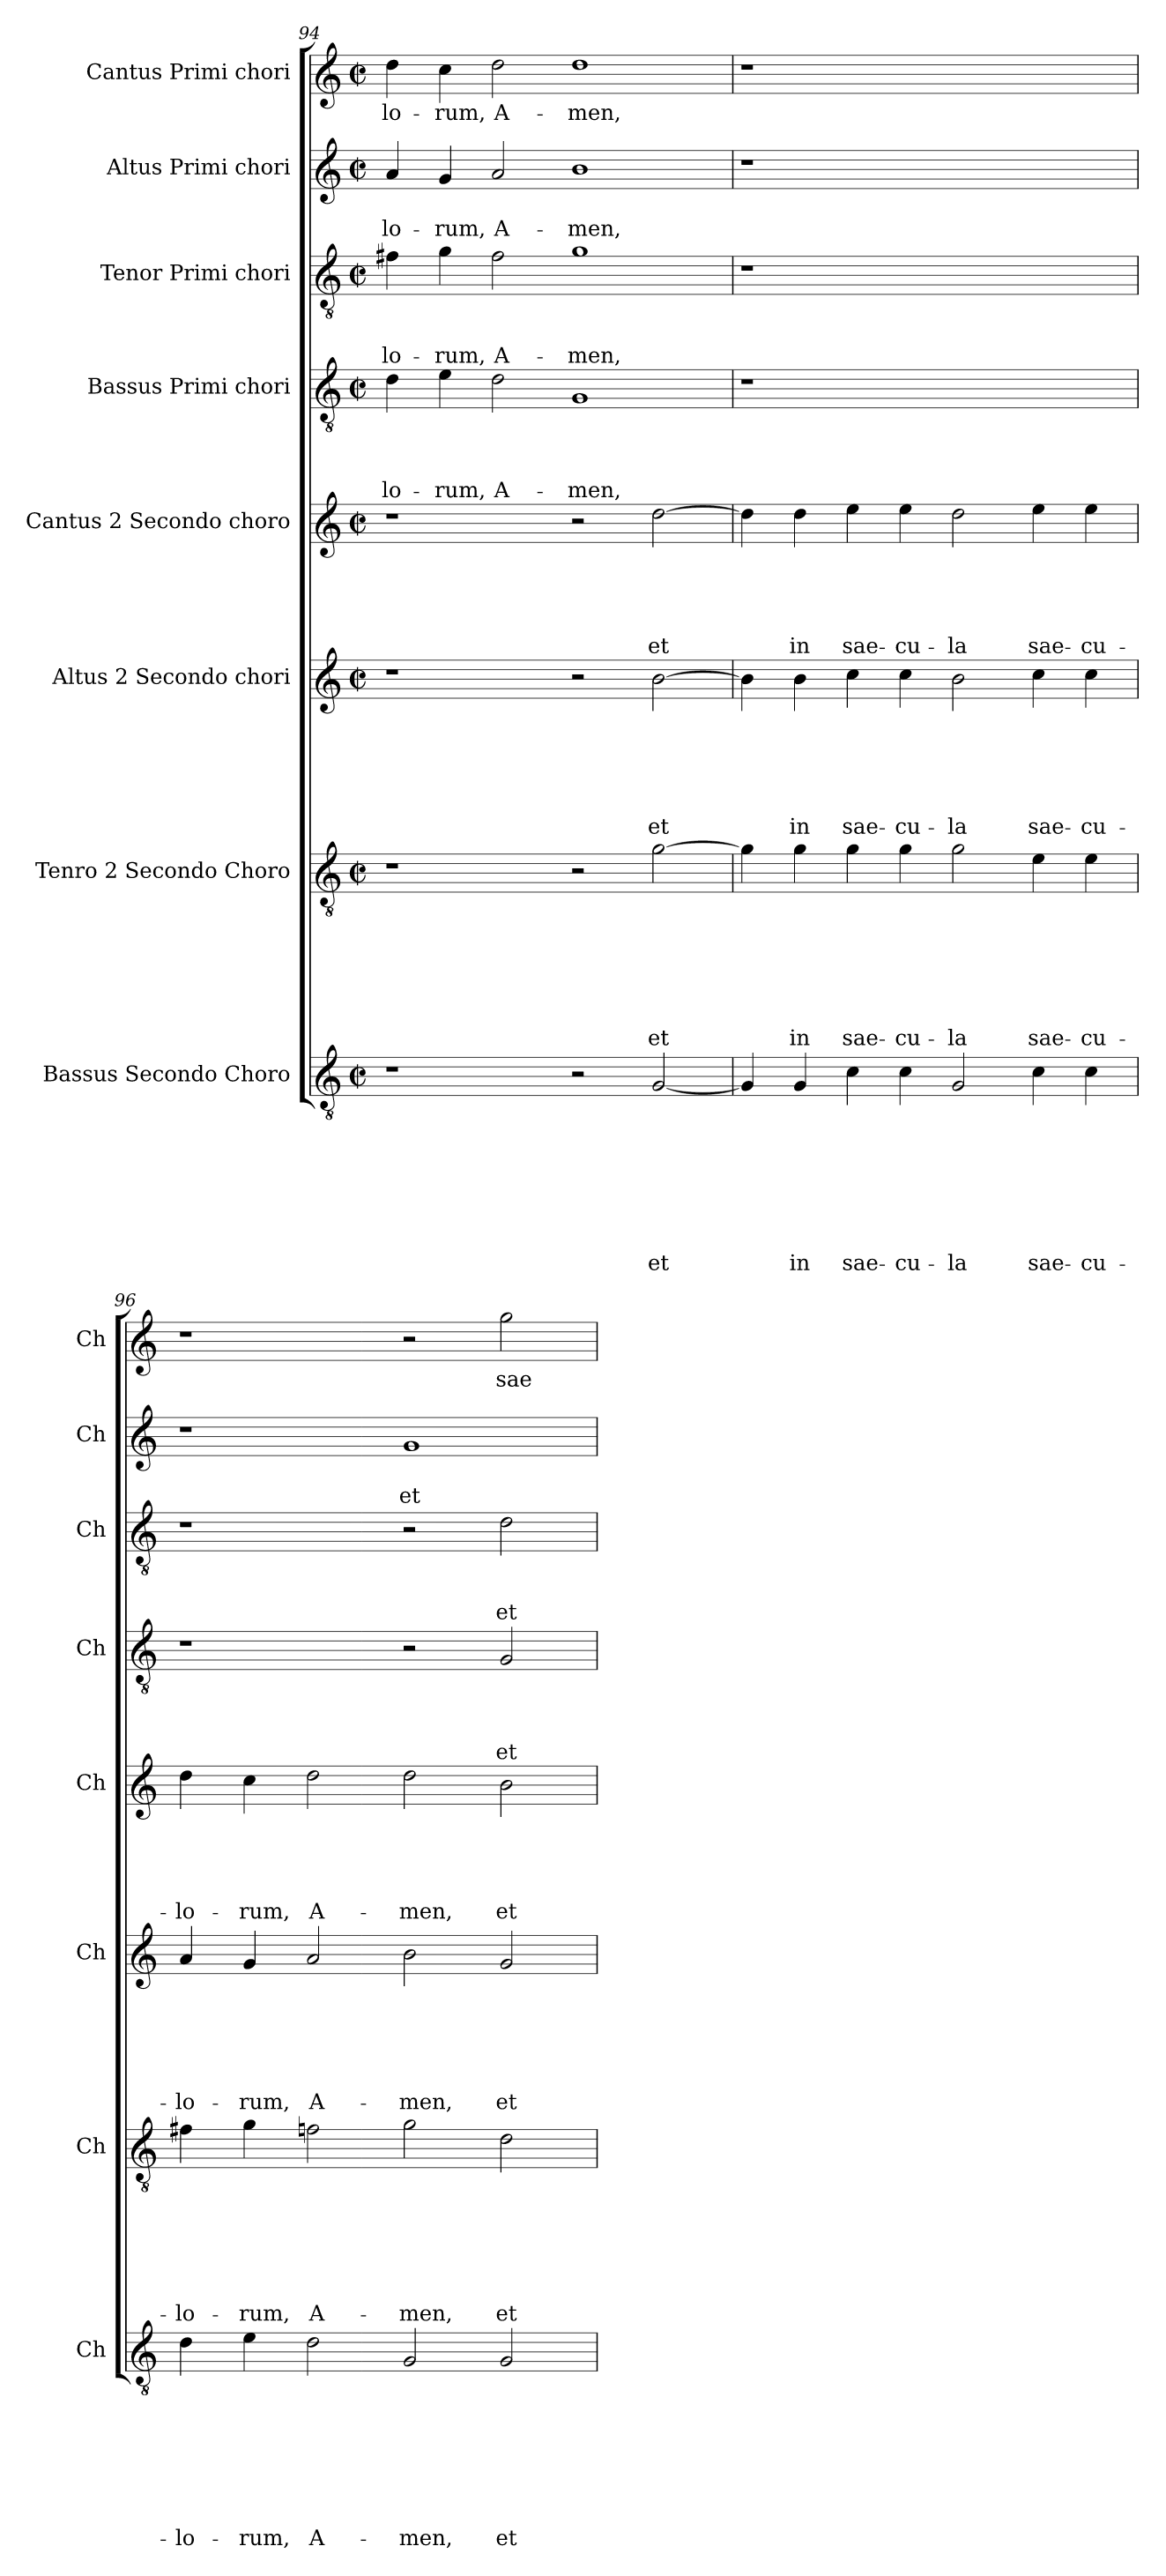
**kern	**text	**text	**text	**text	**text	**text	**text	**text	**kern	**text	**text	**text	**text	**text	**text	**text	**kern	**text	**text	**text	**text	**text	**text	**kern	**text	**text	**text	**text	**text	**kern	**text	**text	**text	**text	**kern	**text	**text	**text	**kern	**text	**text	**kern	**text
*part8	*part8	*part8	*part8	*part8	*part8	*part8	*part8	*part8	*part7	*part7	*part7	*part7	*part7	*part7	*part7	*part7	*part6	*part6	*part6	*part6	*part6	*part6	*part6	*part5	*part5	*part5	*part5	*part5	*part5	*part4	*part4	*part4	*part4	*part4	*part3	*part3	*part3	*part3	*part2	*part2	*part2	*part1	*part1
*staff8	*staff8	*staff8	*staff8	*staff8	*staff8	*staff8	*staff8	*staff8	*staff7	*staff7	*staff7	*staff7	*staff7	*staff7	*staff7	*staff7	*staff6	*staff6	*staff6	*staff6	*staff6	*staff6	*staff6	*staff5	*staff5	*staff5	*staff5	*staff5	*staff5	*staff4	*staff4	*staff4	*staff4	*staff4	*staff3	*staff3	*staff3	*staff3	*staff2	*staff2	*staff2	*staff1	*staff1
*I"Bassus Secondo Choro	*	*	*	*	*	*	*	*	*I"Tenro 2 Secondo Choro	*	*	*	*	*	*	*	*I"Altus 2 Secondo chori	*	*	*	*	*	*	*I"Cantus 2 Secondo choro	*	*	*	*	*	*I"Bassus Primi chori	*	*	*	*	*I"Tenor Primi chori	*	*	*	*I"Altus Primi chori	*	*	*I"Cantus Primi chori	*
*I'Ch	*	*	*	*	*	*	*	*	*I'Ch	*	*	*	*	*	*	*	*I'Ch	*	*	*	*	*	*	*I'Ch	*	*	*	*	*	*I'Ch	*	*	*	*	*I'Ch	*	*	*	*I'Ch	*	*	*I'Ch	*
*clefGv2	*	*	*	*	*	*	*	*	*clefGv2	*	*	*	*	*	*	*	*clefG2	*	*	*	*	*	*	*clefG2	*	*	*	*	*	*clefGv2	*	*	*	*	*clefGv2	*	*	*	*clefG2	*	*	*clefG2	*
*k[]	*	*	*	*	*	*	*	*	*k[]	*	*	*	*	*	*	*	*k[]	*	*	*	*	*	*	*k[]	*	*	*	*	*	*k[]	*	*	*	*	*k[]	*	*	*	*k[]	*	*	*k[]	*
*C:	*	*	*	*	*	*	*	*	*C:	*	*	*	*	*	*	*	*C:	*	*	*	*	*	*	*C:	*	*	*	*	*	*C:	*	*	*	*	*C:	*	*	*	*C:	*	*	*C:	*
*M2/2	*	*	*	*	*	*	*	*	*M2/2	*	*	*	*	*	*	*	*M2/2	*	*	*	*	*	*	*M2/2	*	*	*	*	*	*M2/2	*	*	*	*	*M2/2	*	*	*	*M2/2	*	*	*M2/2	*
*met(c|)	*	*	*	*	*	*	*	*	*met(c|)	*	*	*	*	*	*	*	*met(c|)	*	*	*	*	*	*	*met(c|)	*	*	*	*	*	*met(c|)	*	*	*	*	*met(c|)	*	*	*	*met(c|)	*	*	*met(c|)	*
=94	=94	=94	=94	=94	=94	=94	=94	=94	=94	=94	=94	=94	=94	=94	=94	=94	=94	=94	=94	=94	=94	=94	=94	=94	=94	=94	=94	=94	=94	=94	=94	=94	=94	=94	=94	=94	=94	=94	=94	=94	=94	=94	=94
!	!	!	!	!	!	!	!	!	!	!	!	!	!	!	!	!	!	!	!	!	!	!	!	!	!	!	!	!	!	!	!	!	!	!LO:LY:b	!	!	!	!LO:LY:b	!	!	!LO:LY:b	!	!LO:LY:b
1r	.	.	.	.	.	.	.	.	1r	.	.	.	.	.	.	.	1r	.	.	.	.	.	.	1r	.	.	.	.	.	4d\	.	.	.	-lo-	4f#X\	.	.	-lo-	4a/	.	-lo-	4dd\	-lo-
!	!	!	!	!	!	!	!	!	!	!	!	!	!	!	!	!	!	!	!	!	!	!	!	!	!	!	!	!	!	!	!	!	!	!LO:LY:b	!	!	!	!LO:LY:b	!	!	!LO:LY:b	!	!LO:LY:b
.	.	.	.	.	.	.	.	.	.	.	.	.	.	.	.	.	.	.	.	.	.	.	.	.	.	.	.	.	.	4e\	.	.	.	-rum,	4g\	.	.	-rum,	4g/	.	-rum,	4cc\	-rum,
!	!	!	!	!	!	!	!	!	!	!	!	!	!	!	!	!	!	!	!	!	!	!	!	!	!	!	!	!	!	!	!	!	!	!LO:LY:b	!	!	!	!LO:LY:b	!	!	!LO:LY:b	!	!LO:LY:b
.	.	.	.	.	.	.	.	.	.	.	.	.	.	.	.	.	.	.	.	.	.	.	.	.	.	.	.	.	.	2d\	.	.	.	A-	2f#\	.	.	A-	2a/	.	A-	2dd\	A-
!	!	!	!	!	!	!	!	!	!	!	!	!	!	!	!	!	!	!	!	!	!	!	!	!	!	!	!	!	!	!	!	!	!	!LO:LY:b	!	!	!	!LO:LY:b	!	!	!LO:LY:b	!	!LO:LY:b
2r	.	.	.	.	.	.	.	.	2r	.	.	.	.	.	.	.	2r	.	.	.	.	.	.	2r	.	.	.	.	.	1G	.	.	.	-men,	1g	.	.	-men,	1b	.	-men,	1dd	-men,
!	!	!	!	!	!	!	!	!LO:LY:b	!	!	!	!	!	!	!	!LO:LY:b	!	!	!	!	!	!	!LO:LY:b	!	!	!	!	!	!LO:LY:b	!	!	!	!	!	!	!	!	!	!	!	!	!	!
[<2G/	.	.	.	.	.	.	.	et	[>2g\	.	.	.	.	.	.	et	[>2b\	.	.	.	.	.	et	[>2dd\	.	.	.	.	et	.	.	.	.	.	.	.	.	.	.	.	.	.	.
=95	=95	=95	=95	=95	=95	=95	=95	=95	=95	=95	=95	=95	=95	=95	=95	=95	=95	=95	=95	=95	=95	=95	=95	=95	=95	=95	=95	=95	=95	=95	=95	=95	=95	=95	=95	=95	=95	=95	=95	=95	=95	=95	=95
4G/]	.	.	.	.	.	.	.	.	4g\]	.	.	.	.	.	.	.	4b\]	.	.	.	.	.	.	4dd\]	.	.	.	.	.	1r	.	.	.	.	1r	.	.	.	1r	.	.	1r	.
!	!	!	!	!	!	!	!	!LO:LY:b	!	!	!	!	!	!	!	!LO:LY:b	!	!	!	!	!	!	!LO:LY:b	!	!	!	!	!	!LO:LY:b	!	!	!	!	!	!	!	!	!	!	!	!	!	!
4G/	.	.	.	.	.	.	.	in	4g\	.	.	.	.	.	.	in	4b\	.	.	.	.	.	in	4dd\	.	.	.	.	in	.	.	.	.	.	.	.	.	.	.	.	.	.	.
!	!	!	!	!	!	!	!	!LO:LY:b	!	!	!	!	!	!	!	!LO:LY:b	!	!	!	!	!	!	!LO:LY:b	!	!	!	!	!	!LO:LY:b	!	!	!	!	!	!	!	!	!	!	!	!	!	!
4c\	.	.	.	.	.	.	.	sae-	4g\	.	.	.	.	.	.	sae-	4cc\	.	.	.	.	.	sae-	4ee\	.	.	.	.	sae-	.	.	.	.	.	.	.	.	.	.	.	.	.	.
!	!	!	!	!	!	!	!	!LO:LY:b	!	!	!	!	!	!	!	!LO:LY:b	!	!	!	!	!	!	!LO:LY:b	!	!	!	!	!	!LO:LY:b	!	!	!	!	!	!	!	!	!	!	!	!	!	!
4c\	.	.	.	.	.	.	.	-cu-	4g\	.	.	.	.	.	.	-cu-	4cc\	.	.	.	.	.	-cu-	4ee\	.	.	.	.	-cu-	.	.	.	.	.	.	.	.	.	.	.	.	.	.
!	!	!	!	!	!	!	!	!LO:LY:b	!	!	!	!	!	!	!	!LO:LY:b	!	!	!	!	!	!	!LO:LY:b	!	!	!	!	!	!LO:LY:b	!	!	!	!	!	!	!	!	!	!	!	!	!	!
2G/	.	.	.	.	.	.	.	-la	2g\	.	.	.	.	.	.	-la	2b\	.	.	.	.	.	-la	2dd\	.	.	.	.	-la	1ryy	.	.	.	.	1ryy	.	.	.	1ryy	.	.	1ryy	.
!	!	!	!	!	!	!	!	!LO:LY:b	!	!	!	!	!	!	!	!LO:LY:b	!	!	!	!	!	!	!LO:LY:b	!	!	!	!	!	!LO:LY:b	!	!	!	!	!	!	!	!	!	!	!	!	!	!
4c\	.	.	.	.	.	.	.	sae-	4e\	.	.	.	.	.	.	sae-	4cc\	.	.	.	.	.	sae-	4ee\	.	.	.	.	sae-	.	.	.	.	.	.	.	.	.	.	.	.	.	.
!	!	!	!	!	!	!	!	!LO:LY:b	!	!	!	!	!	!	!	!LO:LY:b	!	!	!	!	!	!	!LO:LY:b	!	!	!	!	!	!LO:LY:b	!	!	!	!	!	!	!	!	!	!	!	!	!	!
4c\	.	.	.	.	.	.	.	-cu-	4e\	.	.	.	.	.	.	-cu-	4cc\	.	.	.	.	.	-cu-	4ee\	.	.	.	.	-cu-	.	.	.	.	.	.	.	.	.	.	.	.	.	.
=96	=96	=96	=96	=96	=96	=96	=96	=96	=96	=96	=96	=96	=96	=96	=96	=96	=96	=96	=96	=96	=96	=96	=96	=96	=96	=96	=96	=96	=96	=96	=96	=96	=96	=96	=96	=96	=96	=96	=96	=96	=96	=96	=96
!	!	!	!	!	!	!	!	!LO:LY:b	!	!	!	!	!	!	!	!LO:LY:b	!	!	!	!	!	!	!LO:LY:b	!	!	!	!	!	!LO:LY:b	!	!	!	!	!	!	!	!	!	!	!	!	!	!
4d\	.	.	.	.	.	.	.	-lo-	4f#X\	.	.	.	.	.	.	-lo-	4a/	.	.	.	.	.	-lo-	4dd\	.	.	.	.	-lo-	1r	.	.	.	.	1r	.	.	.	1r	.	.	1r	.
!	!	!	!	!	!	!	!	!LO:LY:b	!	!	!	!	!	!	!	!LO:LY:b	!	!	!	!	!	!	!LO:LY:b	!	!	!	!	!	!LO:LY:b	!	!	!	!	!	!	!	!	!	!	!	!	!	!
4e\	.	.	.	.	.	.	.	-rum,	4g\	.	.	.	.	.	.	-rum,	4g/	.	.	.	.	.	-rum,	4cc\	.	.	.	.	-rum,	.	.	.	.	.	.	.	.	.	.	.	.	.	.
!	!	!	!	!	!	!	!	!LO:LY:b	!	!	!	!	!	!	!	!LO:LY:b	!	!	!	!	!	!	!LO:LY:b	!	!	!	!	!	!LO:LY:b	!	!	!	!	!	!	!	!	!	!	!	!	!	!
2d\	.	.	.	.	.	.	.	A-	2fn\	.	.	.	.	.	.	A-	2a/	.	.	.	.	.	A-	2dd\	.	.	.	.	A-	.	.	.	.	.	.	.	.	.	.	.	.	.	.
!	!	!	!	!	!	!	!	!LO:LY:b	!	!	!	!	!	!	!	!LO:LY:b	!	!	!	!	!	!	!LO:LY:b	!	!	!	!	!	!LO:LY:b	!	!	!	!	!	!	!	!	!	!	!	!LO:LY:b	!	!
2G/	.	.	.	.	.	.	.	-men,	2g\	.	.	.	.	.	.	-men,	2b\	.	.	.	.	.	-men,	2dd\	.	.	.	.	-men,	2r	.	.	.	.	2r	.	.	.	1g	.	et	2r	.
!	!	!	!	!	!	!	!	!LO:LY:b	!	!	!	!	!	!	!	!LO:LY:b	!	!	!	!	!	!	!LO:LY:b	!	!	!	!	!	!LO:LY:b	!	!	!	!	!LO:LY:b	!	!	!	!LO:LY:b	!	!	!	!	!LO:LY:b
2G/	.	.	.	.	.	.	.	et	2d\	.	.	.	.	.	.	et	2g/	.	.	.	.	.	et	2b\	.	.	.	.	et	2G/	.	.	.	et	2d\	.	.	et	.	.	.	2gg\	sae-
=	=	=	=	=	=	=	=	=	=	=	=	=	=	=	=	=	=	=	=	=	=	=	=	=	=	=	=	=	=	=	=	=	=	=	=	=	=	=	=	=	=	=	=
*-	*-	*-	*-	*-	*-	*-	*-	*-	*-	*-	*-	*-	*-	*-	*-	*-	*-	*-	*-	*-	*-	*-	*-	*-	*-	*-	*-	*-	*-	*-	*-	*-	*-	*-	*-	*-	*-	*-	*-	*-	*-	*-	*-
